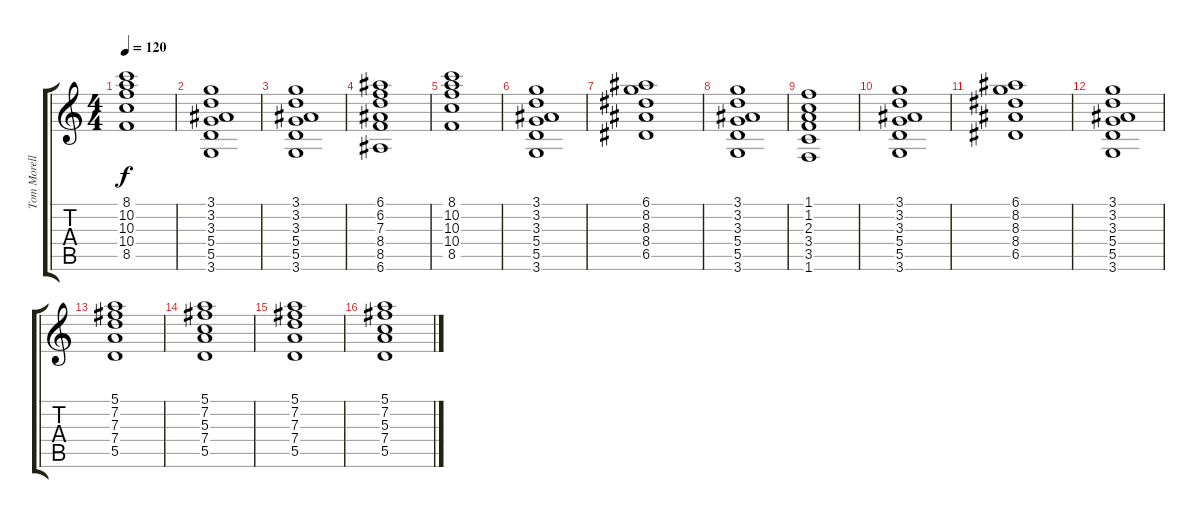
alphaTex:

\track ("Tom Morello (Guitar)" "Tom Morell") {instrument acousticguitarsteel}
\staff {score tabs}
\tuning (E4 B3 G3 D3 A2 E2) {hide}
\ts (4 4)
\tempo 120
\clef g2
\ks c
(8.1 10.2 10.3 10.4 8.5).1{dy f} |
(3.1 3.2 3.3 5.4 5.5 3.6).1 |
(3.1 3.2 3.3 5.4 5.5 3.6).1 |
(6.1 6.2 7.3 8.4 8.5 6.6).1 |
(8.1 10.2 10.3 10.4 8.5).1 |
(3.1 3.2 3.3 5.4 5.5 3.6).1 |
(6.1 8.2 8.3 8.4 6.5).1 |
(3.1 3.2 3.3 5.4 5.5 3.6).1 |
(1.1 1.2 2.3 3.4 3.5 1.6).1 |
(3.1 3.2 3.3 5.4 5.5 3.6).1 |
(6.1 8.2 8.3 8.4 6.5).1 |
(3.1 3.2 3.3 5.4 5.5 3.6).1 |
(5.1 7.2 7.3 7.4 5.5).1 |
(5.1 7.2 5.3 7.4 5.5).1 |
(5.1 7.2 7.3 7.4 5.5).1 |
(5.1 7.2 5.3 7.4 5.5).1
